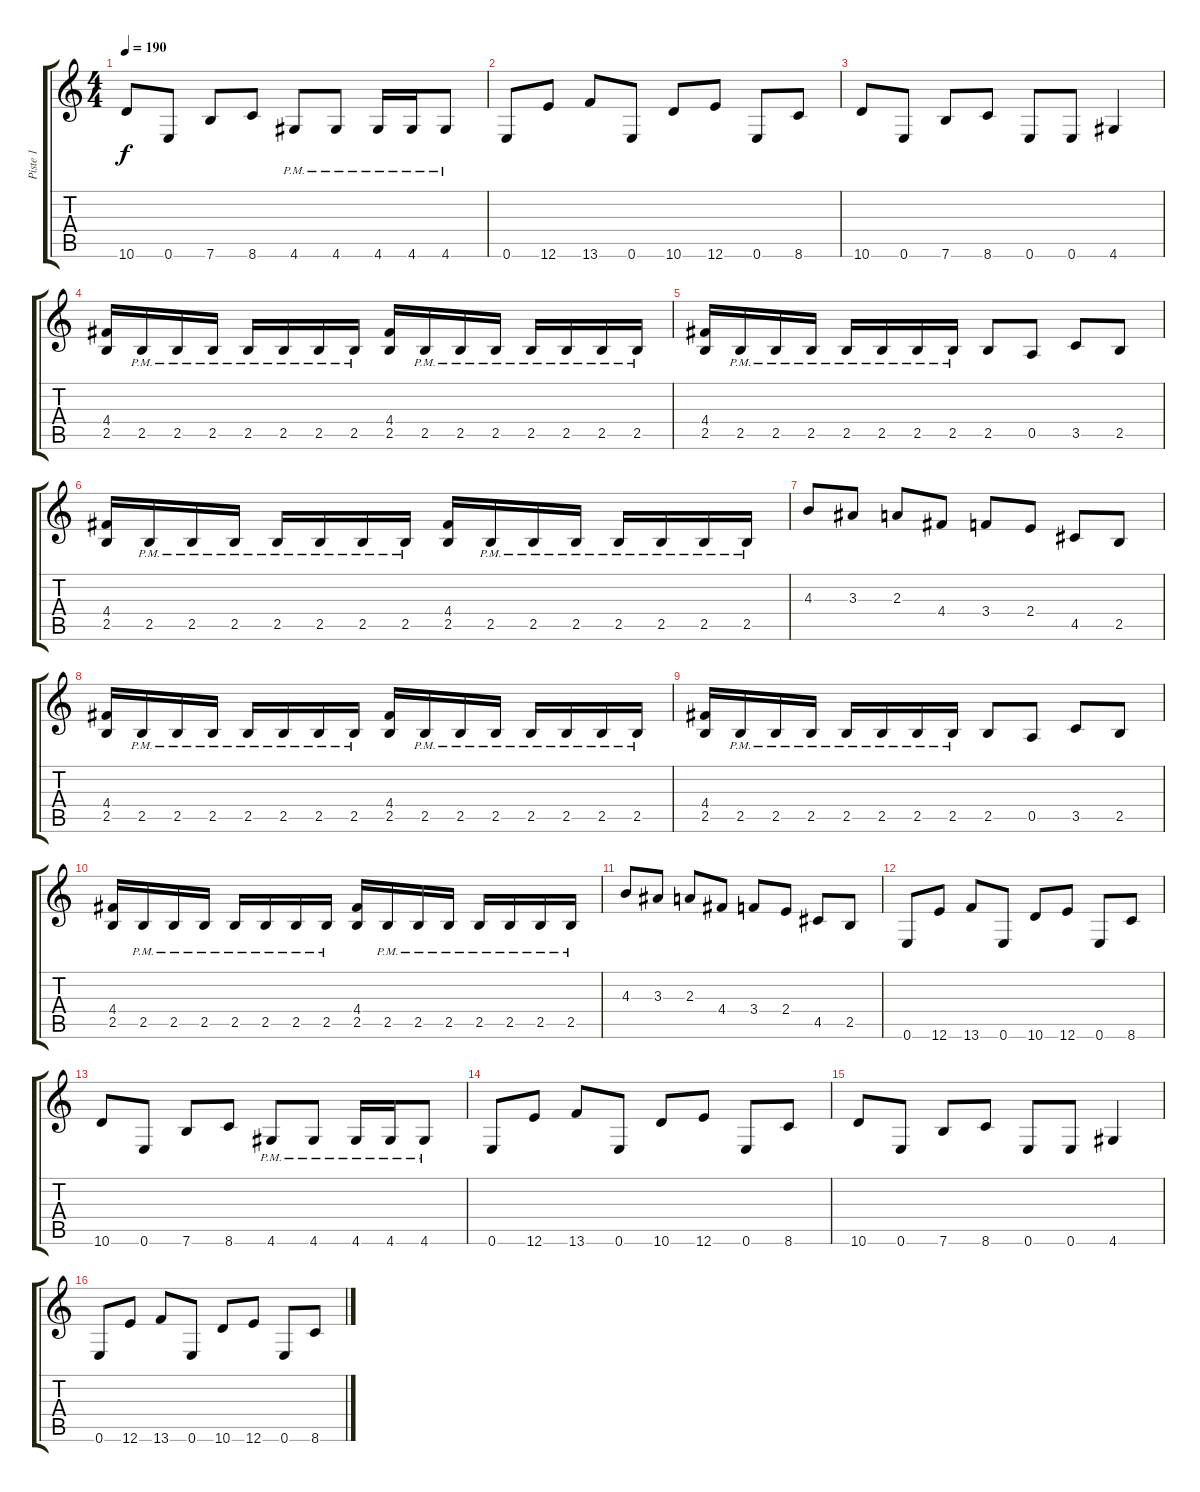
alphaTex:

\track ("Piste 1" "Piste 1") {instrument distortionguitar}
\staff {score tabs}
\tuning (E4 B3 G3 D3 A2 E2) {hide}
\ts (4 4)
\tempo 190
\clef g2
\ks c
10.6.8{dy f} 0.6.8 7.6.8 8.6.8 4.6{pm}.8 4.6{pm}.8 4.6{pm}.16 4.6{pm}.16 4.6{pm}.8 |
0.6.8 12.6.8 13.6.8 0.6.8 10.6.8 12.6.8 0.6.8 8.6.8 |
10.6.8 0.6.8 7.6.8 8.6.8 0.6.8 0.6.8 4.6.4 |
(4.4 2.5).16 2.5{pm}.16 2.5{pm}.16 2.5{pm}.16 2.5{pm}.16 2.5{pm}.16 2.5{pm}.16 2.5{pm}.16 (4.4 2.5).16 2.5{pm}.16 2.5{pm}.16 2.5{pm}.16 2.5{pm}.16 2.5{pm}.16 2.5{pm}.16 2.5{pm}.16 |
(4.4 2.5).16 2.5{pm}.16 2.5{pm}.16 2.5{pm}.16 2.5{pm}.16 2.5{pm}.16 2.5{pm}.16 2.5{pm}.16 2.5.8 0.5.8 3.5.8 2.5.8 |
(4.4 2.5).16 2.5{pm}.16 2.5{pm}.16 2.5{pm}.16 2.5{pm}.16 2.5{pm}.16 2.5{pm}.16 2.5{pm}.16 (4.4 2.5).16 2.5{pm}.16 2.5{pm}.16 2.5{pm}.16 2.5{pm}.16 2.5{pm}.16 2.5{pm}.16 2.5{pm}.16 |
4.3.8 3.3.8 2.3.8 4.4.8 3.4.8 2.4.8 4.5.8 2.5.8 |
(4.4 2.5).16 2.5{pm}.16 2.5{pm}.16 2.5{pm}.16 2.5{pm}.16 2.5{pm}.16 2.5{pm}.16 2.5{pm}.16 (4.4 2.5).16 2.5{pm}.16 2.5{pm}.16 2.5{pm}.16 2.5{pm}.16 2.5{pm}.16 2.5{pm}.16 2.5{pm}.16 |
(4.4 2.5).16 2.5{pm}.16 2.5{pm}.16 2.5{pm}.16 2.5{pm}.16 2.5{pm}.16 2.5{pm}.16 2.5{pm}.16 2.5.8 0.5.8 3.5.8 2.5.8 |
(4.4 2.5).16 2.5{pm}.16 2.5{pm}.16 2.5{pm}.16 2.5{pm}.16 2.5{pm}.16 2.5{pm}.16 2.5{pm}.16 (4.4 2.5).16 2.5{pm}.16 2.5{pm}.16 2.5{pm}.16 2.5{pm}.16 2.5{pm}.16 2.5{pm}.16 2.5{pm}.16 |
4.3.8 3.3.8 2.3.8 4.4.8 3.4.8 2.4.8 4.5.8 2.5.8 |
0.6.8 12.6.8 13.6.8 0.6.8 10.6.8 12.6.8 0.6.8 8.6.8 |
10.6.8 0.6.8 7.6.8 8.6.8 4.6{pm}.8 4.6{pm}.8 4.6{pm}.16 4.6{pm}.16 4.6{pm}.8 |
0.6.8 12.6.8 13.6.8 0.6.8 10.6.8 12.6.8 0.6.8 8.6.8 |
10.6.8 0.6.8 7.6.8 8.6.8 0.6.8 0.6.8 4.6.4 |
0.6.8 12.6.8 13.6.8 0.6.8 10.6.8 12.6.8 0.6.8 8.6.8
